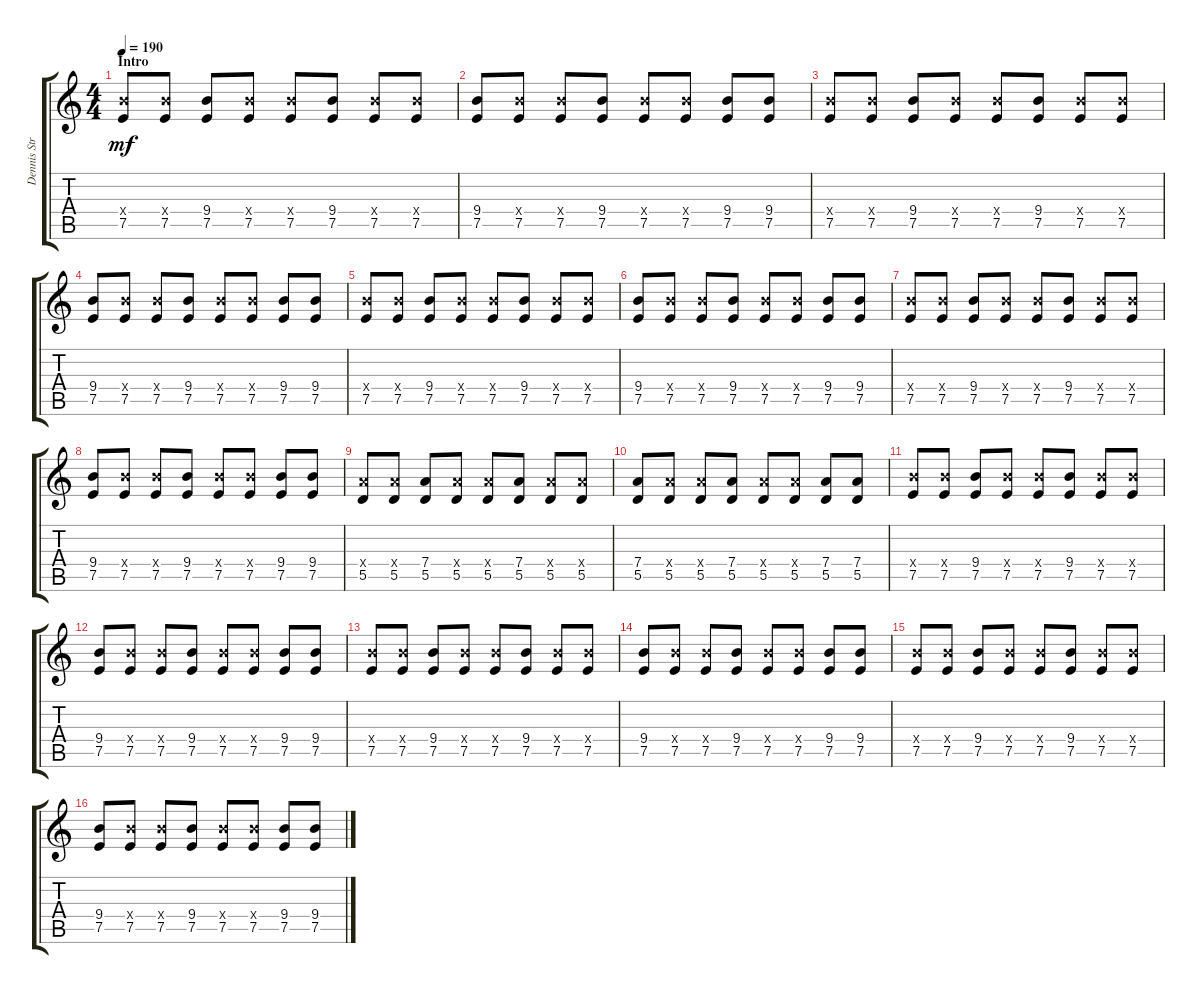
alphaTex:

\track ("Dennis Stratton" "Dennis Str") {instrument overdrivenguitar}
\staff {score tabs}
\tuning (E4 B3 G3 D3 A2 E2) {hide}
\ts (4 4)
\section ("" "Intro")
\tempo 190
\clef g2
\ks c
(9.4{x} 7.5).8{dy mf instrument overdrivenguitar} (9.4{x} 7.5).8 (9.4 7.5).8 (9.4{x} 7.5).8 (9.4{x} 7.5).8 (9.4 7.5).8 (9.4{x} 7.5).8 (9.4{x} 7.5).8 |
(9.4 7.5).8 (9.4{x} 7.5).8 (9.4{x} 7.5).8 (9.4 7.5).8 (9.4{x} 7.5).8 (9.4{x} 7.5).8 (9.4 7.5).8 (9.4 7.5).8 |
(9.4{x} 7.5).8 (9.4{x} 7.5).8 (9.4 7.5).8 (9.4{x} 7.5).8 (9.4{x} 7.5).8 (9.4 7.5).8 (9.4{x} 7.5).8 (9.4{x} 7.5).8 |
(9.4 7.5).8 (9.4{x} 7.5).8 (9.4{x} 7.5).8 (9.4 7.5).8 (9.4{x} 7.5).8 (9.4{x} 7.5).8 (9.4 7.5).8 (9.4 7.5).8 |
(9.4{x} 7.5).8 (9.4{x} 7.5).8 (9.4 7.5).8 (9.4{x} 7.5).8 (9.4{x} 7.5).8 (9.4 7.5).8 (9.4{x} 7.5).8 (9.4{x} 7.5).8 |
(9.4 7.5).8 (9.4{x} 7.5).8 (9.4{x} 7.5).8 (9.4 7.5).8 (9.4{x} 7.5).8 (9.4{x} 7.5).8 (9.4 7.5).8 (9.4 7.5).8 |
(9.4{x} 7.5).8 (9.4{x} 7.5).8 (9.4 7.5).8 (9.4{x} 7.5).8 (9.4{x} 7.5).8 (9.4 7.5).8 (9.4{x} 7.5).8 (9.4{x} 7.5).8 |
(9.4 7.5).8 (9.4{x} 7.5).8 (9.4{x} 7.5).8 (9.4 7.5).8 (9.4{x} 7.5).8 (9.4{x} 7.5).8 (9.4 7.5).8 (9.4 7.5).8 |
(7.4{x} 5.5).8 (7.4{x} 5.5).8 (7.4 5.5).8 (7.4{x} 5.5).8 (7.4{x} 5.5).8 (7.4 5.5).8 (7.4{x} 5.5).8 (7.4{x} 5.5).8 |
(7.4 5.5).8 (7.4{x} 5.5).8 (7.4{x} 5.5).8 (7.4 5.5).8 (7.4{x} 5.5).8 (7.4{x} 5.5).8 (7.4 5.5).8 (7.4 5.5).8 |
(9.4{x} 7.5).8 (9.4{x} 7.5).8 (9.4 7.5).8 (9.4{x} 7.5).8 (9.4{x} 7.5).8 (9.4 7.5).8 (9.4{x} 7.5).8 (9.4{x} 7.5).8 |
(9.4 7.5).8 (9.4{x} 7.5).8 (9.4{x} 7.5).8 (9.4 7.5).8 (9.4{x} 7.5).8 (9.4{x} 7.5).8 (9.4 7.5).8 (9.4 7.5).8 |
(9.4{x} 7.5).8 (9.4{x} 7.5).8 (9.4 7.5).8 (9.4{x} 7.5).8 (9.4{x} 7.5).8 (9.4 7.5).8 (9.4{x} 7.5).8 (9.4{x} 7.5).8 |
(9.4 7.5).8 (9.4{x} 7.5).8 (9.4{x} 7.5).8 (9.4 7.5).8 (9.4{x} 7.5).8 (9.4{x} 7.5).8 (9.4 7.5).8 (9.4 7.5).8 |
(9.4{x} 7.5).8 (9.4{x} 7.5).8 (9.4 7.5).8 (9.4{x} 7.5).8 (9.4{x} 7.5).8 (9.4 7.5).8 (9.4{x} 7.5).8 (9.4{x} 7.5).8 |
(9.4 7.5).8 (9.4{x} 7.5).8 (9.4{x} 7.5).8 (9.4 7.5).8 (9.4{x} 7.5).8 (9.4{x} 7.5).8 (9.4 7.5).8 (9.4 7.5).8
